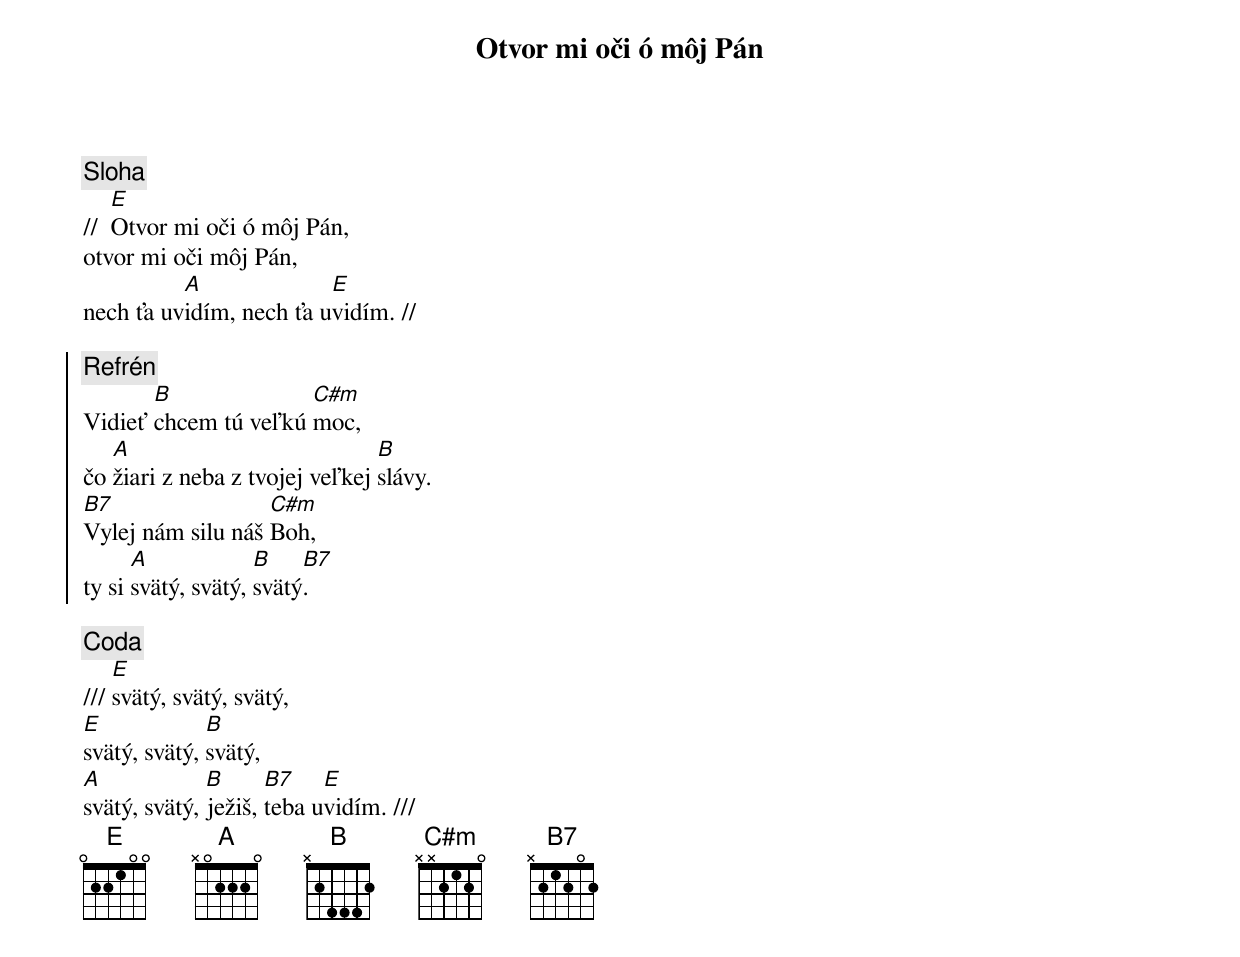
{title: Otvor mi oči ó môj Pán}

{sov}
{comment: Sloha}
//  [E]Otvor mi oči ó môj Pán,
otvor mi oči môj Pán,
nech ťa uv[A]idím, nech ťa u[E]vidím. //
{eov}

{soc}
{comment: Refrén}
Vidieť [B]chcem tú veľkú [C#m]moc,
čo [A]žiari z neba z tvojej veľkej [B]slávy.
[B7]Vylej nám silu náš [C#m]Boh,
ty si [A]svätý, svätý, [B]svätý[B7].
{eoc}

{sov}
{comment: Coda}
/// [E]svätý, svätý, svätý,
[E]svätý, svätý, [B]svätý,
[A]svätý, svätý, [B]ježiš, [B7]teba u[E]vidím. ///
{eov}
